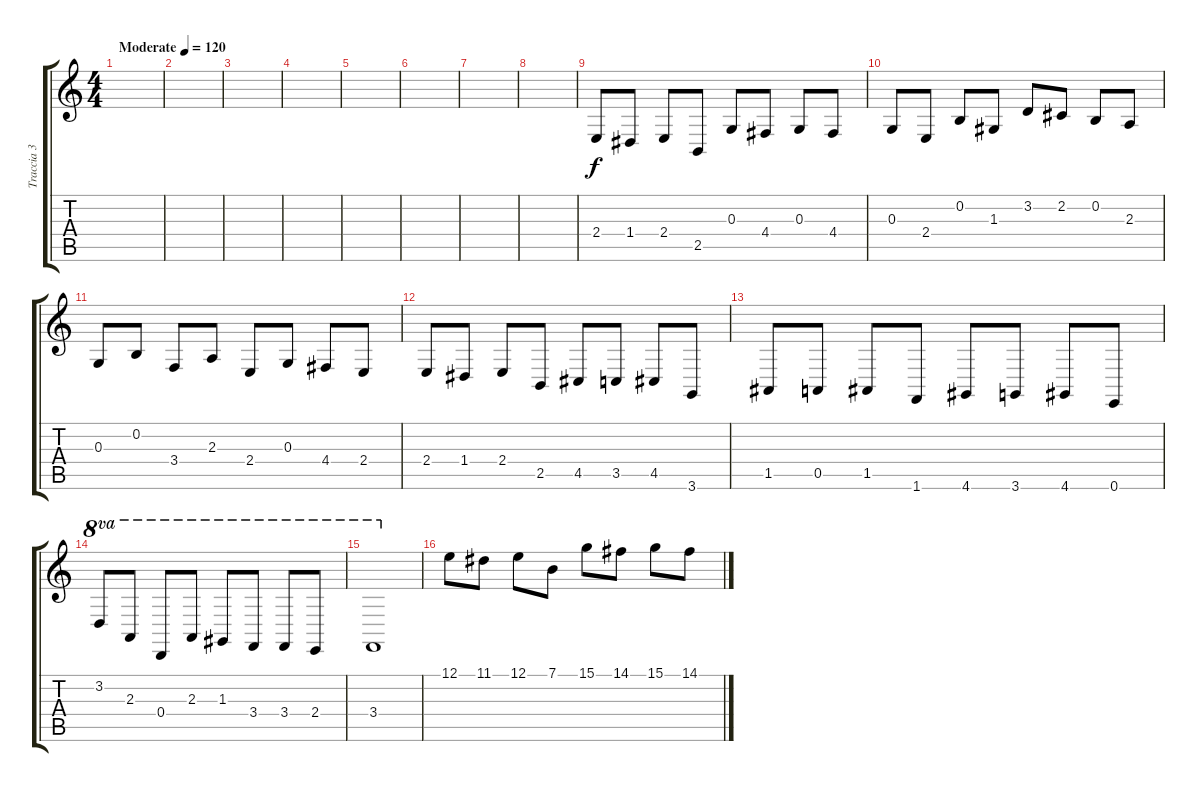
\track ("Traccia 3" "Traccia 3") {instrument pad4choir}
\staff {score tabs}
\tuning (E4 B3 G3 D3 A2 E2) {hide}
\ts (4 4)
\tempo (120 "Moderate")
\clef g2
\ks c
|
|
|
|
|
|
|
|
2.4.8 1.4.8 2.4.8 2.5.8 0.3.8 4.4.8 0.3.8 4.4.8 |
0.3.8 2.4.8 0.2.8 1.3.8 3.2.8 2.2.8 0.2.8 2.3.8 |
0.3.8 0.2.8 3.4.8 2.3.8 2.4.8 0.3.8 4.4.8 2.4.8 |
2.4.8 1.4.8 2.4.8 2.5.8 4.5.8 3.5.8 4.5.8 3.6.8 |
1.5.8 0.5.8 1.5.8 1.6.8 4.6.8 3.6.8 4.6.8 0.6.8 |
3.2.8{ot 8va} 2.3.8{ot 8va} 0.4.8{ot 8va} 2.3.8{ot 8va} 1.3.8{ot 8va} 3.4.8{ot 8va} 3.4.8{ot 8va} 2.4.8{ot 8va} |
3.4.1{ot 8va} |
12.1.8 11.1.8 12.1.8 7.1.8 15.1.8 14.1.8 15.1.8 14.1.8
